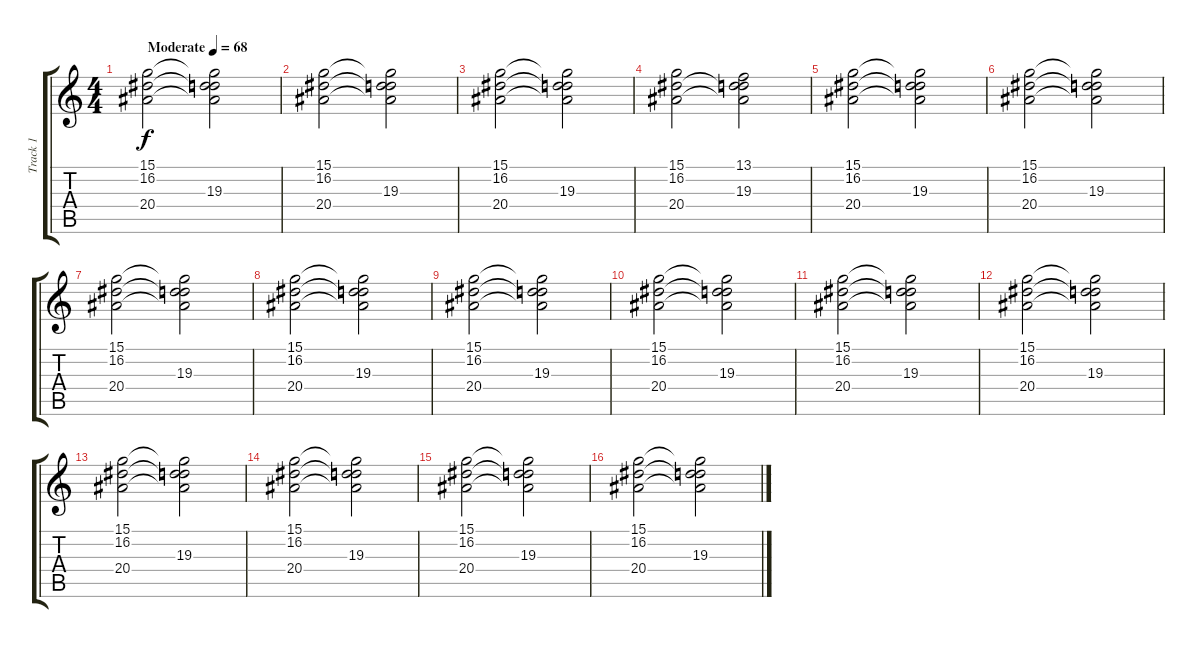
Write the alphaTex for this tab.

\track ("Track 1" "Track 1") {instrument rockorgan}
\staff {score tabs}
\tuning (E4 B3 G3 D3 A2 E2) {hide}
\ts (4 4)
\tempo (68 "Moderate")
\clef g2
\ks c
(15.1 16.2 20.4).2{dy f instrument rockorgan} (15.1{t} 16.2{t} 19.3 20.4{t}).2 |
(15.1 16.2 20.4).2 (15.1{t} 16.2{t} 19.3 20.4{t}).2 |
(15.1 16.2 20.4).2 (15.1{t} 16.2{t} 19.3 20.4{t}).2 |
(15.1 16.2 20.4).2 (13.1 16.2{t} 19.3 20.4{t}).2 |
(15.1 16.2 20.4).2 (15.1{t} 16.2{t} 19.3 20.4{t}).2 |
(15.1 16.2 20.4).2 (15.1{t} 16.2{t} 19.3 20.4{t}).2 |
(15.1 16.2 20.4).2 (15.1{t} 16.2{t} 19.3 20.4{t}).2 |
(15.1 16.2 20.4).2 (15.1{t} 16.2{t} 19.3 20.4{t}).2 |
(15.1 16.2 20.4).2 (15.1{t} 16.2{t} 19.3 20.4{t}).2 |
(15.1 16.2 20.4).2 (15.1{t} 16.2{t} 19.3 20.4{t}).2 |
(15.1 16.2 20.4).2 (15.1{t} 16.2{t} 19.3 20.4{t}).2 |
(15.1 16.2 20.4).2 (15.1{t} 16.2{t} 19.3 20.4{t}).2 |
(15.1 16.2 20.4).2 (15.1{t} 16.2{t} 19.3 20.4{t}).2 |
(15.1 16.2 20.4).2 (15.1{t} 16.2{t} 19.3 20.4{t}).2 |
(15.1 16.2 20.4).2 (15.1{t} 16.2{t} 19.3 20.4{t}).2 |
(15.1 16.2 20.4).2 (15.1{t} 16.2{t} 19.3 20.4{t}).2
